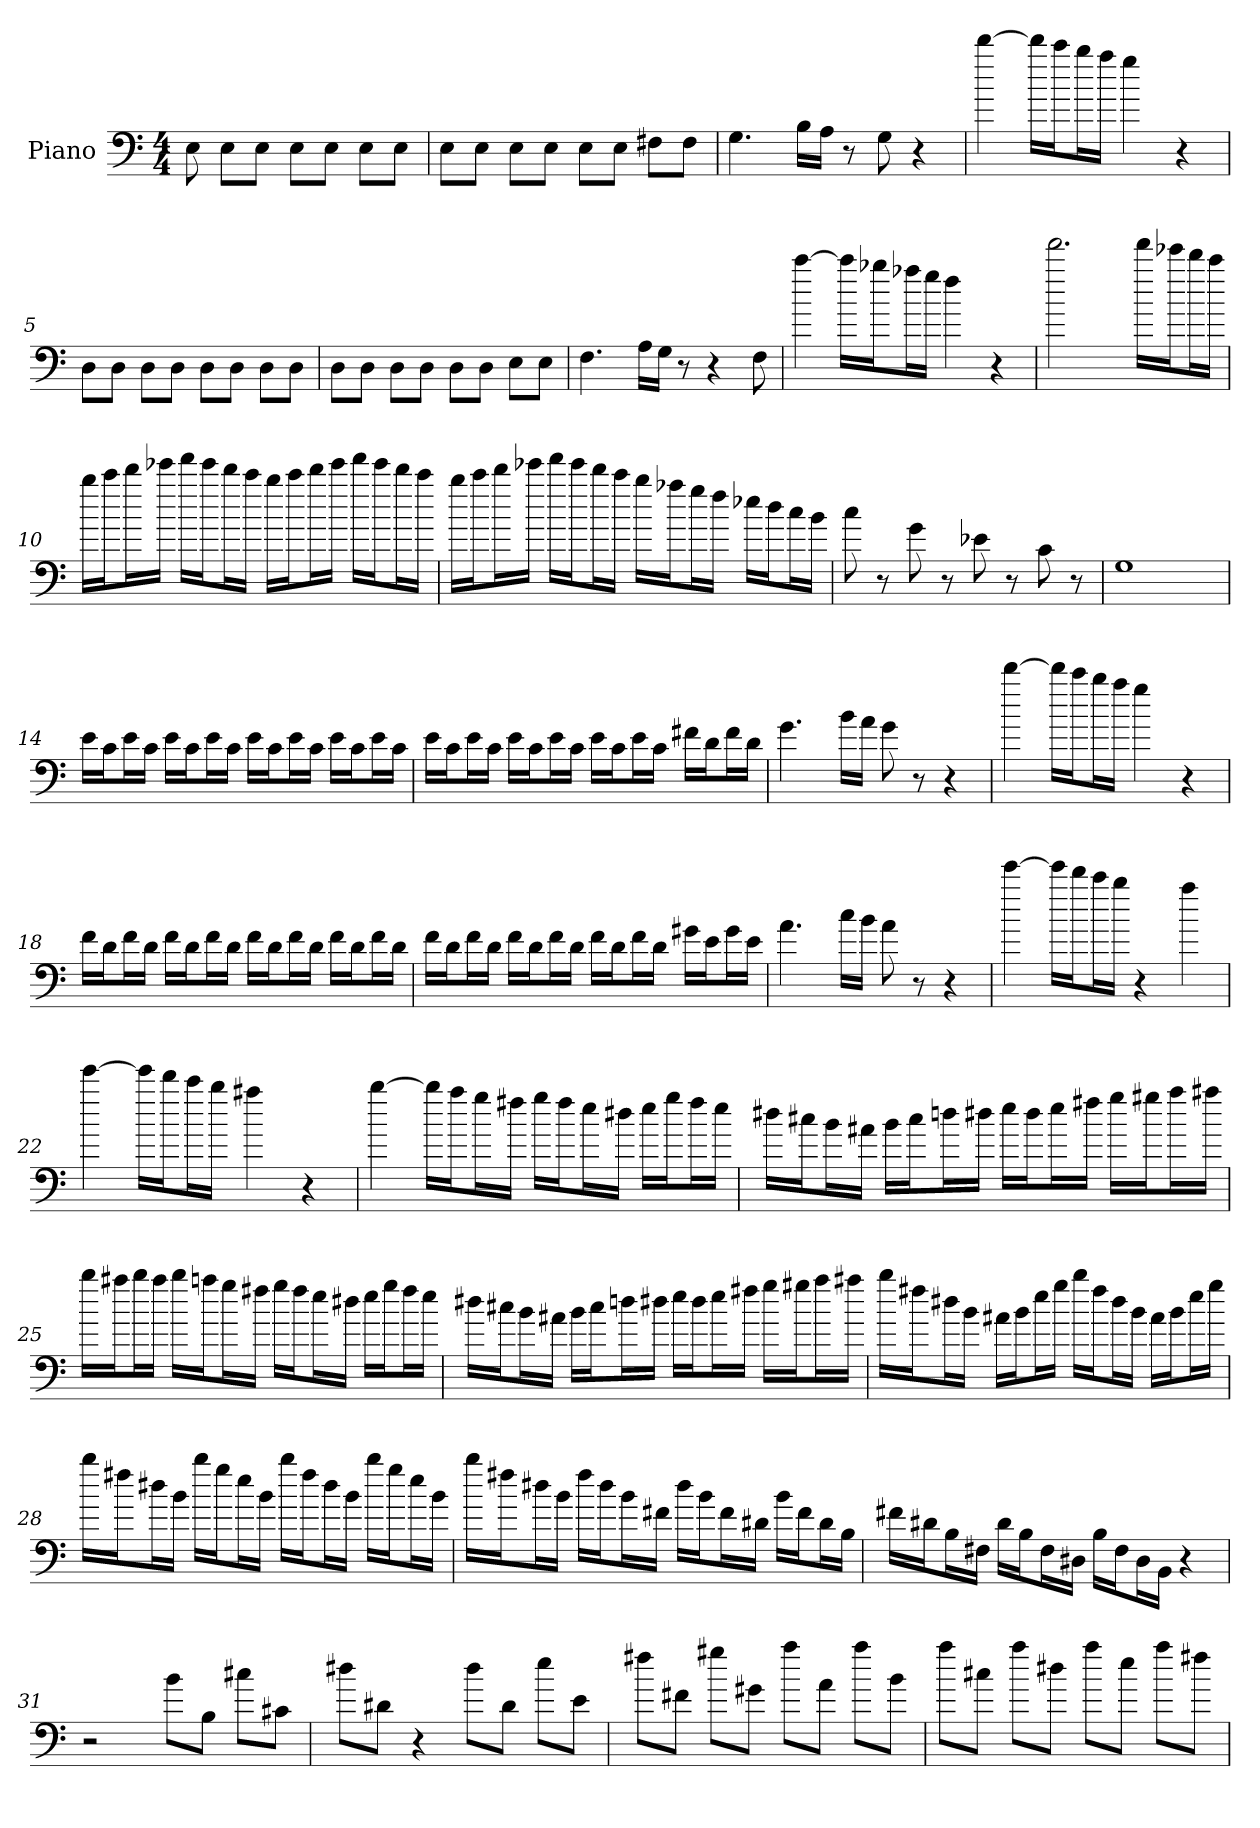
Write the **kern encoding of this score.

**kern
*part1
*staff1
*I"Piano
*I'Pno
*clefF4
*k[]
*C:
*M4/4
*MM144
=
8E
8E\L
8E\J
8E\L
8E\J
8E\L
8E\J
=2
8E\L
8E\J
8E\L
8E\J
8E\L
8E\J
8F#X\L
8F#\J
=3
4.G
16B\LL
16A\JJ
8r
8G
4r
=4
[4ddd
16ddd\LL]
16ccc\J
16bb\L
16aa\JJ
4gg
4r
=5
8D\L
8D\J
8D\L
8D\J
8D\L
8D\J
8D\L
8D\J
=6
8D\L
8D\J
8D\L
8D\J
8D\L
8D\J
8E\L
8E\J
=7
4.F
16A\LL
16G\JJ
8r
4r
8F
=8
[4ccc
16ccc\LL]
16bb-X\J
16aa-X\L
16gg\JJ
4ff
4r
=9
2.fff
16fff\LL
16eee-X\J
16ddd\L
16ccc\JJ
=10
16bb\LL
16ccc\J
16ddd\L
16eee-X\JJ
16fff\LL
16eee-\J
16ddd\L
16ccc\JJ
16bb\LL
16ccc\J
16ddd\L
16eee-\JJ
16fff\LL
16eee-\J
16ddd\L
16ccc\JJ
=11
16bb\LL
16ccc\J
16ddd\L
16eee-X\JJ
16fff\LL
16eee-\J
16ddd\L
16ccc\JJ
16bb\LL
16aa-X\J
16gg\L
16ff\JJ
16ee-X\LL
16dd\J
16cc\L
16b\JJ
=12
8cc
8r
8g
8r
8e-X
8r
8c
8r
=13
1G
=14
16e\LL
16c\J
16e\L
16c\JJ
16e\LL
16c\J
16e\L
16c\JJ
16e\LL
16c\J
16e\L
16c\JJ
16e\LL
16c\J
16e\L
16c\JJ
=15
16e\LL
16c\J
16e\L
16c\JJ
16e\LL
16c\J
16e\L
16c\JJ
16e\LL
16c\J
16e\L
16c\JJ
16f#X\LL
16d\J
16f#\L
16d\JJ
=16
4.g
16b\LL
16a\JJ
8g
8r
4r
=17
[4ddd
16ddd\LL]
16ccc\J
16bb\L
16aa\JJ
4gg
4r
=18
16f\LL
16d\J
16f\L
16d\JJ
16f\LL
16d\J
16f\L
16d\JJ
16f\LL
16d\J
16f\L
16d\JJ
16f\LL
16d\J
16f\L
16d\JJ
=19
16f\LL
16d\J
16f\L
16d\JJ
16f\LL
16d\J
16f\L
16d\JJ
16f\LL
16d\J
16f\L
16d\JJ
16g#X\LL
16e\J
16g#\L
16e\JJ
=20
4.a
16cc\LL
16b\JJ
8a
8r
4r
=21
[4eee
16eee\LL]
16ddd\J
16ccc\L
16bb\JJ
4r
4aa
=22
[4eee
16eee\LL]
16ddd\J
16ccc\L
16bb\JJ
4aa#X
4r
=23
[4bb
16bb\LL]
16aa\J
16gg\L
16ff#X\JJ
16gg\LL
16ff#\J
16ee\L
16dd#X\JJ
16ee\LL
16gg\J
16ff#\L
16ee\JJ
=24
16dd#X\LL
16cc#X\J
16b\L
16a#X\JJ
16b\LL
16cc#\J
16ddn\L
16dd#X\JJ
16ee\LL
16dd#\J
16ee\L
16ff#X\JJ
16gg\LL
16gg#X\J
16aa\L
16aa#X\JJ
=25
16bb\LL
16aa#X\J
16bb\L
16aa#\JJ
16bb\LL
16aan\J
16gg\L
16ff#X\JJ
16gg\LL
16ff#\J
16ee\L
16dd#X\JJ
16ee\LL
16gg\J
16ff#\L
16ee\JJ
=26
16dd#X\LL
16cc#X\J
16b\L
16a#X\JJ
16b\LL
16cc#\J
16ddn\L
16dd#X\JJ
16ee\LL
16dd#\J
16ee\L
16ff#X\JJ
16gg\LL
16gg#X\J
16aa\L
16aa#X\JJ
=27
16bb\LL
16ff#X\J
16dd#X\L
16b\JJ
16a#X\LL
16b\J
16ee\L
16gg\JJ
16bb\LL
16ff#\J
16dd#\L
16b\JJ
16a#\LL
16b\J
16ee\L
16gg\JJ
=28
16bb\LL
16ff#X\J
16dd#X\L
16b\JJ
16bb\LL
16gg\J
16ee\L
16b\JJ
16bb\LL
16ff#\J
16dd#\L
16b\JJ
16bb\LL
16gg\J
16ee\L
16b\JJ
=29
16bb\LL
16ff#X\J
16dd#X\L
16b\JJ
16ff#\LL
16dd#\J
16b\L
16f#X\JJ
16dd#\LL
16b\J
16f#\L
16d#X\JJ
16b\LL
16f#\J
16d#\L
16B\JJ
=30
16f#X\LL
16d#X\J
16B\L
16F#X\JJ
16d#\LL
16B\J
16F#\L
16D#X\JJ
16B\LL
16F#\J
16D#\L
16BB\JJ
4r
=31
2r
8b\L
8B\J
8cc#X\L
8c#X\J
=32
8dd#X\L
8d#X\J
4r
8dd#\L
8d#\J
8ee\L
8e\J
=33
8ff#X\L
8f#X\J
8gg#X\L
8g#X\J
8aa\L
8a\J
8aa\L
8b\J
=34
8aa\L
8cc#X\J
8aa\L
8dd#X\J
8aa\L
8ee\J
8aa\L
8ff#X\J
=
*-
